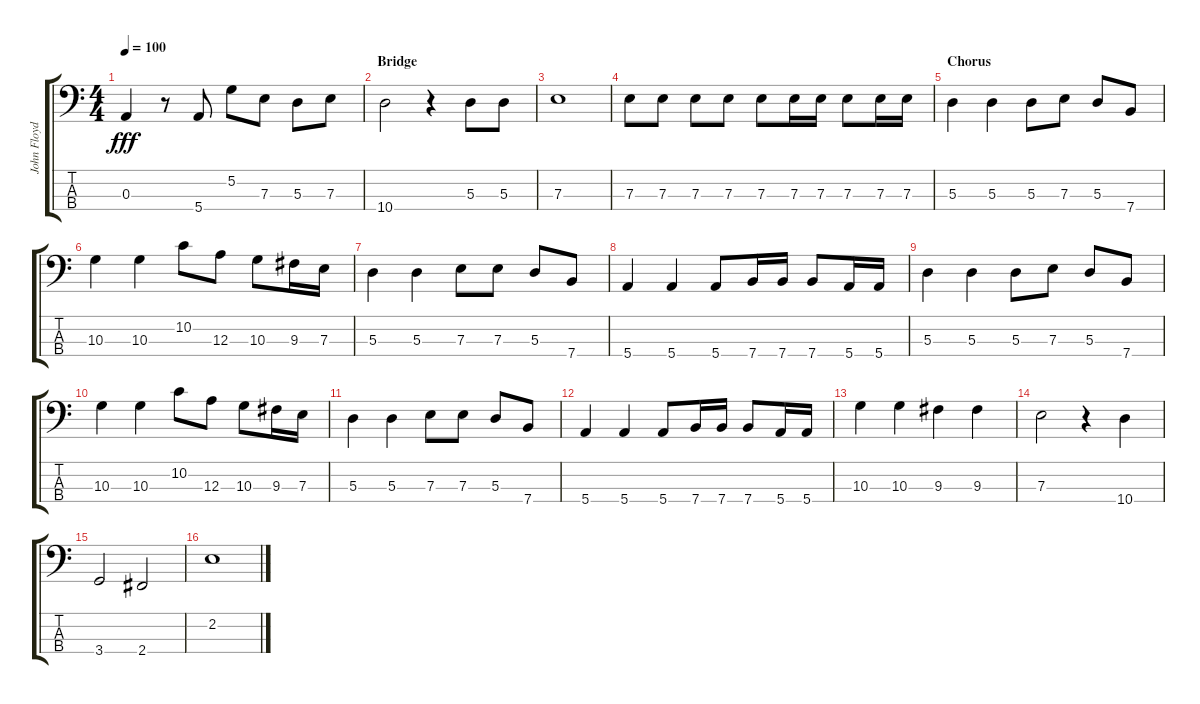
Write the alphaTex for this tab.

\track ("John Floyd" "John Floyd") {instrument acousticguitarsteel}
\staff {score tabs}
\tuning (G2 D2 A1 E1) {hide}
\ts (4 4)
\tempo 100
\clef f4
\ks c
0.3.4{dy fff} r.8 5.4.8 5.2.8 7.3.8 5.3.8 7.3.8 |
\section ("" "Bridge")
10.4.2 r.4 5.3.8 5.3.8 |
7.3.1 |
7.3.8 7.3.8 7.3.8 7.3.8 7.3.8 7.3.16 7.3.16 7.3.8 7.3.16 7.3.16 |
\section ("" "Chorus")
5.3.4 5.3.4 5.3.8 7.3.8 5.3.8 7.4.8 |
10.3.4 10.3.4 10.2.8 12.3.8 10.3.8 9.3.16 7.3.16 |
5.3.4 5.3.4 7.3.8 7.3.8 5.3.8 7.4.8 |
5.4.4 5.4.4 5.4.8 7.4.16 7.4.16 7.4.8 5.4.16 5.4.16 |
5.3.4 5.3.4 5.3.8 7.3.8 5.3.8 7.4.8 |
10.3.4 10.3.4 10.2.8 12.3.8 10.3.8 9.3.16 7.3.16 |
5.3.4 5.3.4 7.3.8 7.3.8 5.3.8 7.4.8 |
5.4.4 5.4.4 5.4.8 7.4.16 7.4.16 7.4.8 5.4.16 5.4.16 |
10.3.4 10.3.4 9.3.4 9.3.4 |
7.3.2 r.4 10.4.4 |
3.4.2 2.4.2 |
2.2.1
